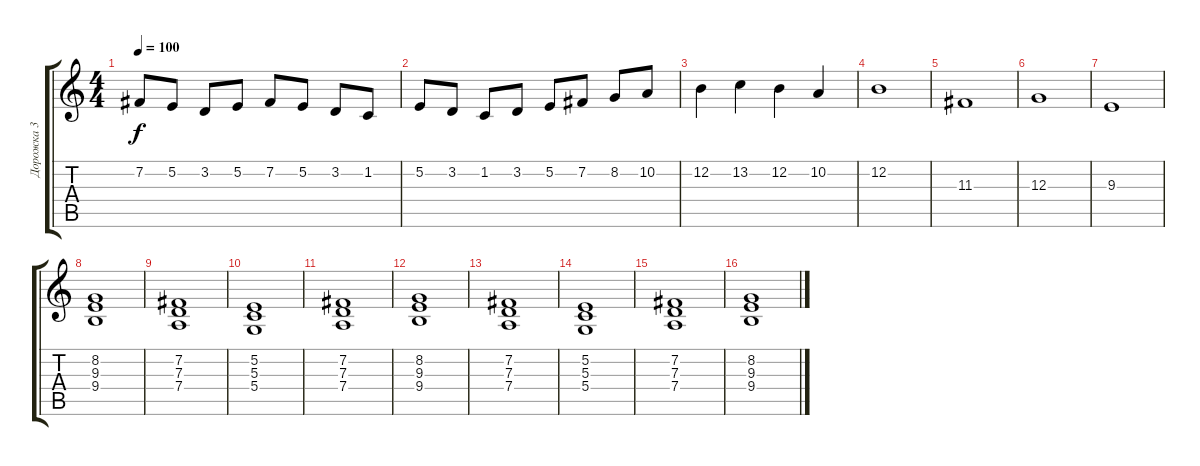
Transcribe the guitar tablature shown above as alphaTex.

\track ("Дорожка 3" "Дорожка 3") {instrument choiraahs}
\staff {score tabs}
\tuning (E4 B3 G3 D3 A2 E2) {hide}
\ts (4 4)
\tempo 100
\clef g2
\ks c
7.2.8{dy f} 5.2.8 3.2.8 5.2.8 7.2.8 5.2.8 3.2.8 1.2.8 |
5.2.8 3.2.8 1.2.8 3.2.8 5.2.8 7.2.8 8.2.8 10.2.8 |
12.2.4 13.2.4 12.2.4 10.2.4 |
12.2.1 |
11.3.1 |
12.3.1 |
9.3.1 |
(8.2 9.3 9.4).1 |
(7.2 7.3 7.4).1 |
(5.2 5.3 5.4).1 |
(7.2 7.3 7.4).1 |
(8.2 9.3 9.4).1 |
(7.2 7.3 7.4).1 |
(5.2 5.3 5.4).1 |
(7.2 7.3 7.4).1 |
(8.2 9.3 9.4).1
